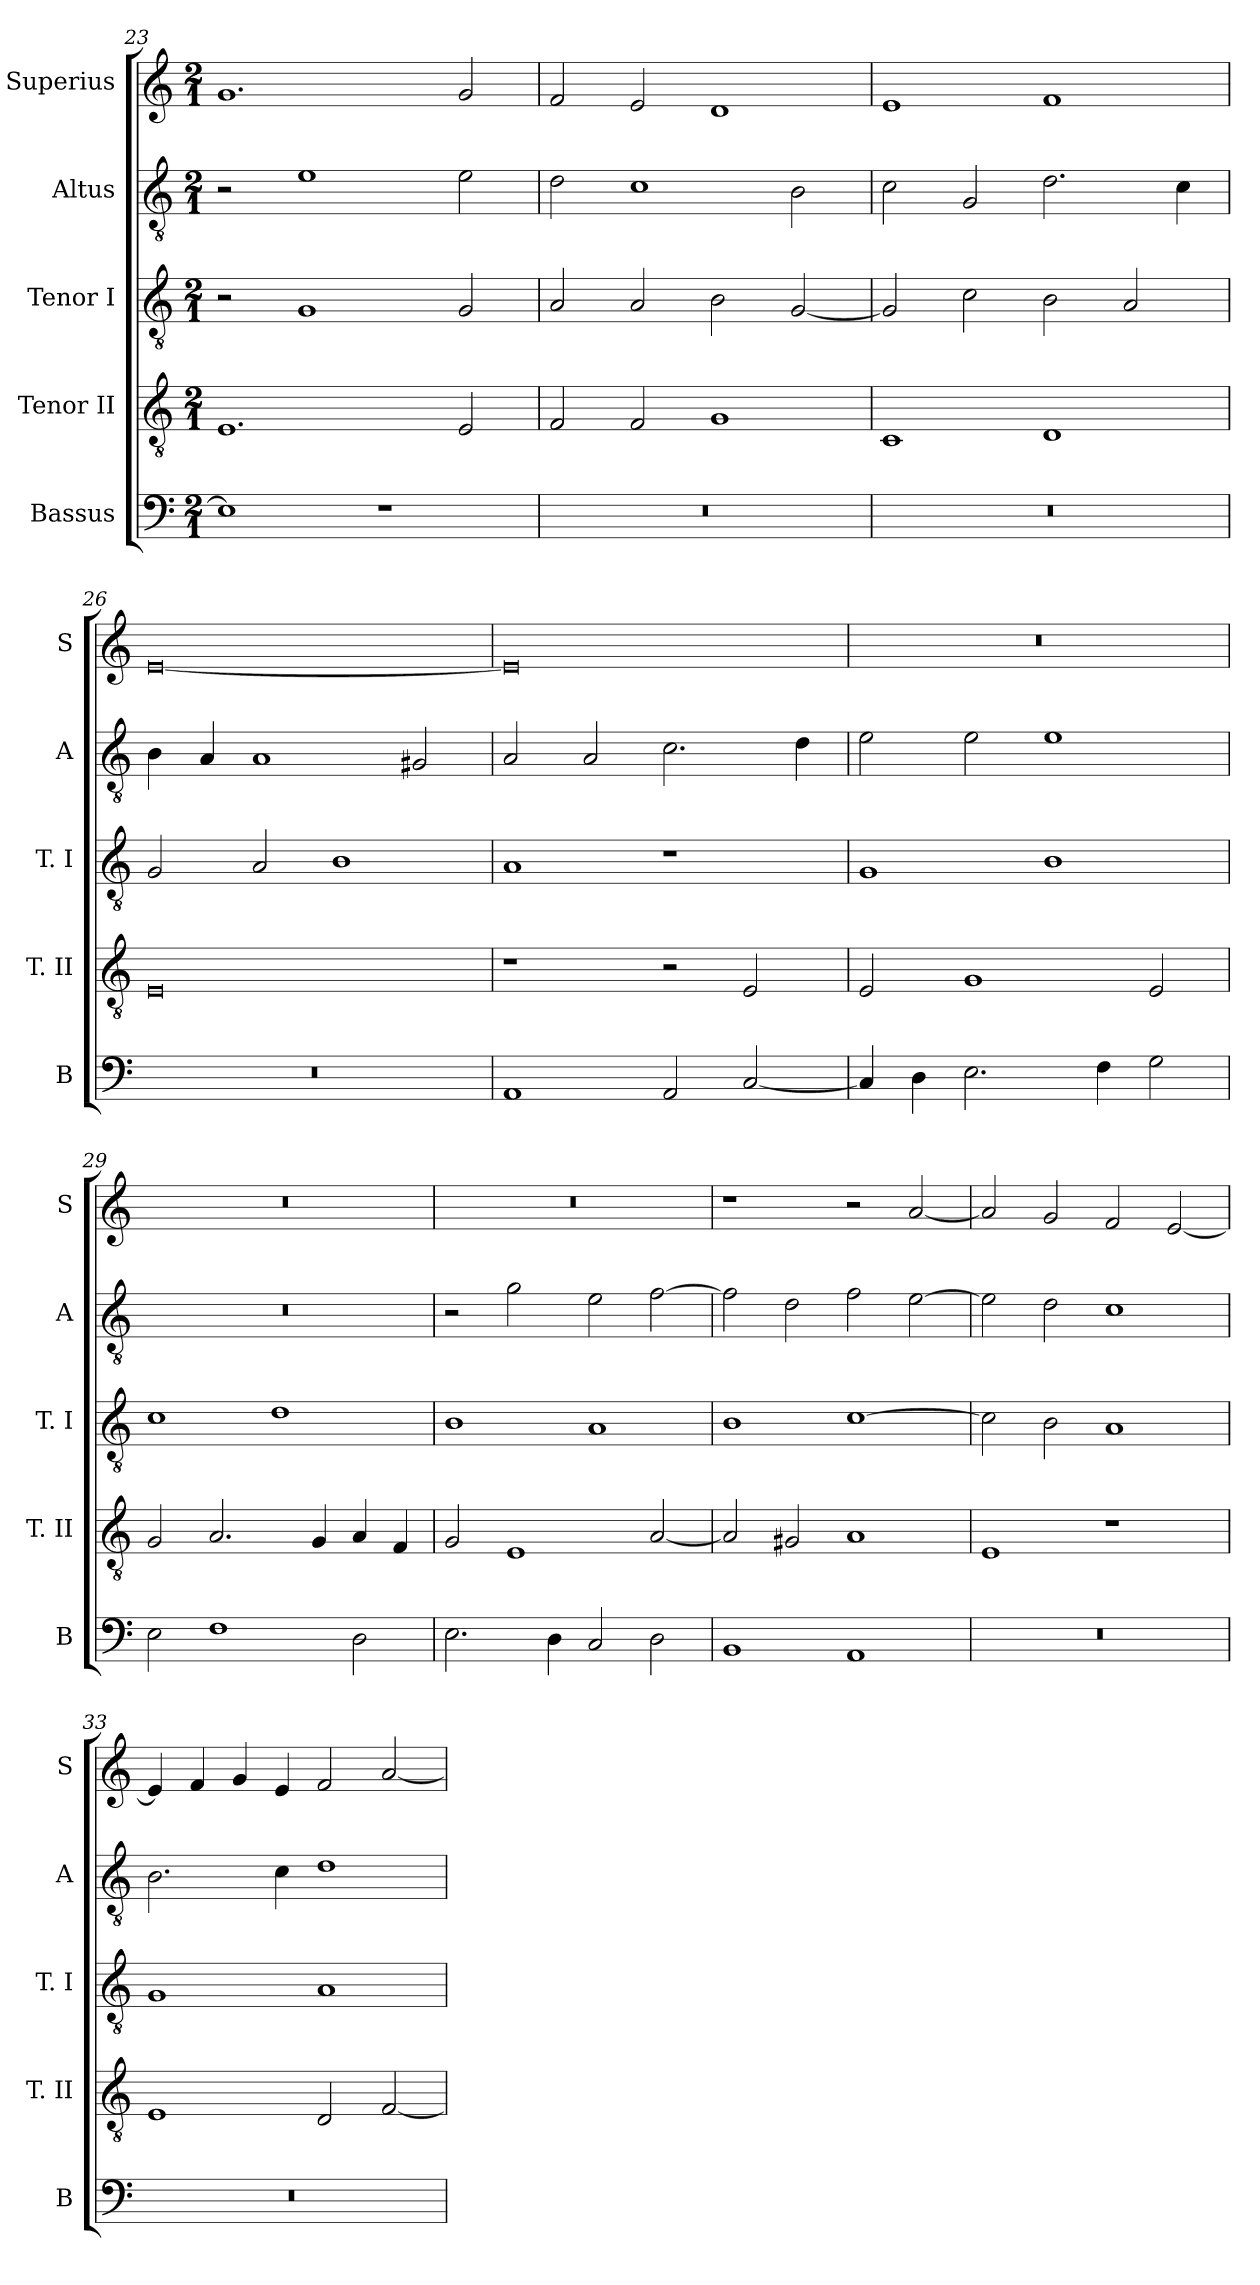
**kern	**kern	**kern	**kern	**kern
*part5	*part4	*part3	*part2	*part1
*staff5	*staff4	*staff3	*staff2	*staff1
*I"Bassus	*I"Tenor II	*I"Tenor I	*I"Altus	*I"Superius
*I'B	*I'T. II	*I'T. I	*I'A	*I'S
*clefF4	*clefGv2	*clefGv2	*clefGv2	*clefG2
*k[]	*k[]	*k[]	*k[]	*k[]
*C:	*C:	*C:	*C:	*C:
*M2/1	*M2/1	*M2/1	*M2/1	*M2/1
=23	=23	=23	=23	=23
1E]	1.E	2r	2r	1.g
.	.	1G	1e	.
1r	.	.	.	.
.	2E	2G	2e	2g
=24	=24	=24	=24	=24
0r	2F	2A	2d	2f
.	2F	2A	1c	2e
.	1G	2B	.	1d
.	.	[2G	2B	.
=25	=25	=25	=25	=25
0r	1C	2G]	2c	1e
.	.	2c	2G	.
.	1D	2B	2.d	1f
.	.	2A	.	.
.	.	.	4c	.
=26	=26	=26	=26	=26
0r	0E	2G	4B	[0e
.	.	.	4A	.
.	.	2A	1A	.
.	.	1B	.	.
.	.	.	2G#X	.
=27	=27	=27	=27	=27
1AA	1r	1A	2A	0e]
.	.	.	2A	.
2AA	2r	1r	2.c	.
[2C	2E	.	.	.
.	.	.	4d	.
=28	=28	=28	=28	=28
4C]	2E	1G	2e	0r
4D	.	.	.	.
2.E	1G	.	2e	.
.	.	1B	1e	.
4F	.	.	.	.
2G	2E	.	.	.
=29	=29	=29	=29	=29
2E	2G	1c	0r	0r
1F	2.A	.	.	.
.	.	1d	.	.
.	4G	.	.	.
2D	4A	.	.	.
.	4F	.	.	.
=30	=30	=30	=30	=30
2.E	2G	1B	2r	0r
.	1E	.	2g	.
4D	.	.	.	.
2C	.	1A	2e	.
2D	[2A	.	[2f	.
=31	=31	=31	=31	=31
1BB	2A]	1B	2f]	1r
.	2G#X	.	2d	.
1AA	1A	[1c	2f	2r
.	.	.	[2e	[2a
=32	=32	=32	=32	=32
0r	1E	2c]	2e]	2a]
.	.	2B	2d	2g
.	1r	1A	1c	2f
.	.	.	.	[2e
=33	=33	=33	=33	=33
0r	1E	1G	2.B	4e]
.	.	.	.	4f
.	.	.	.	4g
.	.	.	4c	4e
.	2D	1A	1d	2f
.	[2F	.	.	[2a
=	=	=	=	=
*-	*-	*-	*-	*-
